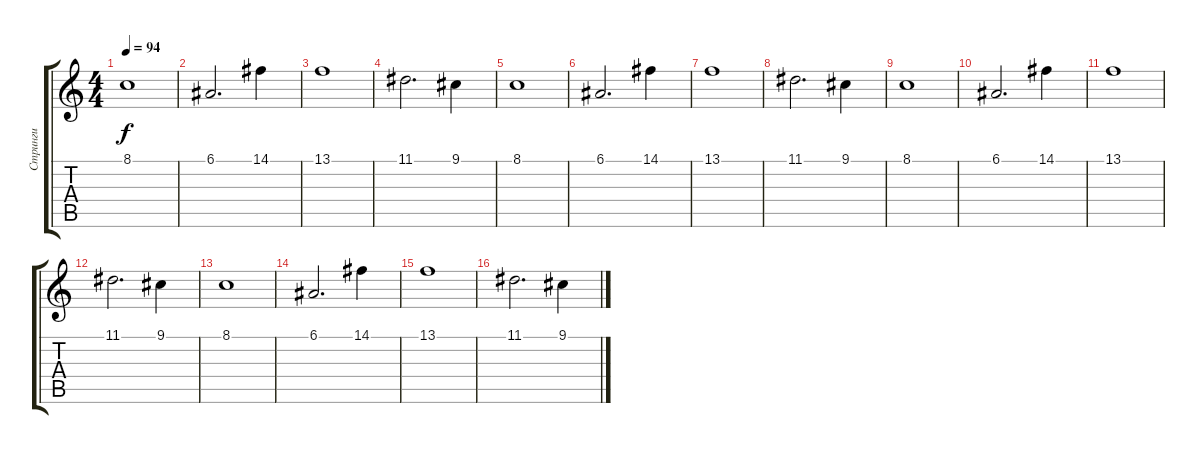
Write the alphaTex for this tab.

\track ("Стринги" "Стринги") {instrument synthstrings2}
\staff {score tabs}
\tuning (E4 B3 G3 D3 A2 E2) {hide}
\ts (4 4)
\tempo 94
\clef g2
\ks c
8.1.1{dy f} |
6.1.2{d} 14.1.4 |
13.1.1 |
11.1.2{d} 9.1.4 |
8.1.1 |
6.1.2{d} 14.1.4 |
13.1.1 |
11.1.2{d} 9.1.4 |
8.1.1 |
6.1.2{d} 14.1.4 |
13.1.1 |
11.1.2{d} 9.1.4 |
8.1.1 |
6.1.2{d} 14.1.4 |
13.1.1 |
11.1.2{d} 9.1.4
